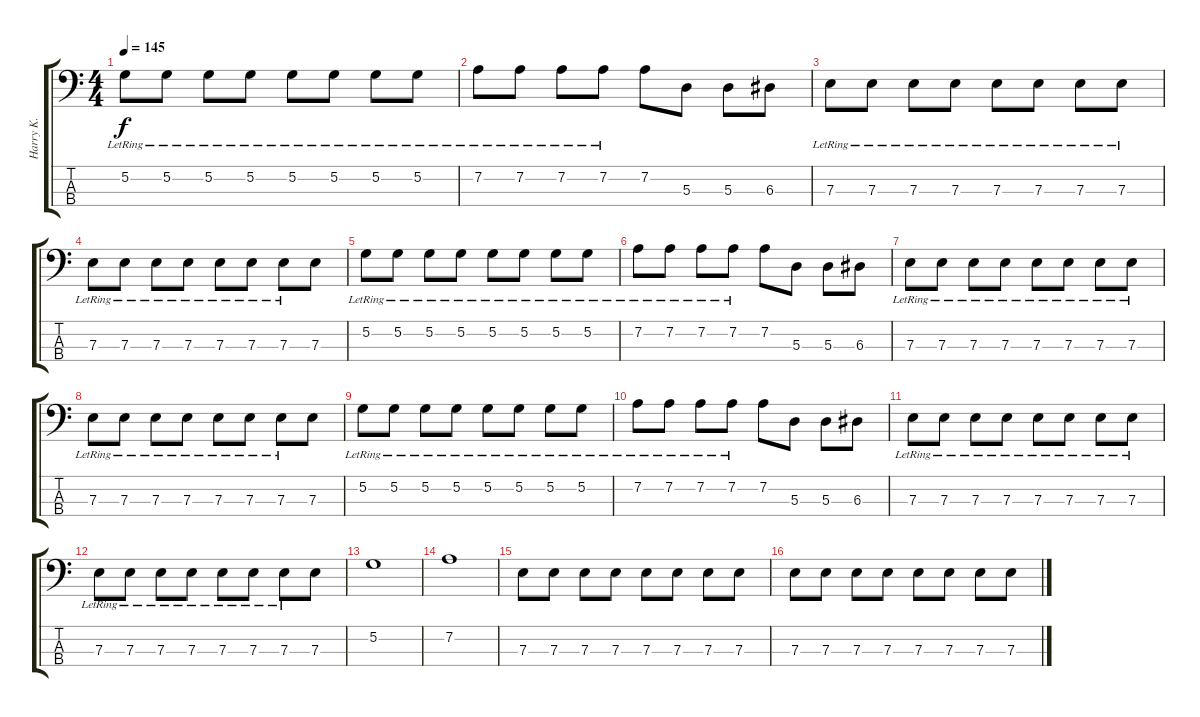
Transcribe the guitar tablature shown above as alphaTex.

\track ("Harry K." "Harry K.") {instrument electricbasspick}
\staff {score tabs}
\tuning (G2 D2 A1 E1) {hide}
\ts (4 4)
\tempo 145
\clef f4
\ks c
5.2{lr}.8{dy f} 5.2{lr}.8 5.2{lr}.8 5.2{lr}.8 5.2{lr}.8 5.2{lr}.8 5.2{lr}.8 5.2{lr}.8 |
7.2{lr}.8 7.2{lr}.8 7.2{lr}.8 7.2{lr}.8 7.2.8 5.3.8 5.3.8 6.3.8 |
7.3{lr}.8 7.3{lr}.8 7.3{lr}.8 7.3{lr}.8 7.3{lr}.8 7.3{lr}.8 7.3{lr}.8 7.3{lr}.8 |
7.3{lr}.8 7.3{lr}.8 7.3{lr}.8 7.3{lr}.8 7.3{lr}.8 7.3{lr}.8 7.3{lr}.8 7.3.8 |
5.2{lr}.8 5.2{lr}.8 5.2{lr}.8 5.2{lr}.8 5.2{lr}.8 5.2{lr}.8 5.2{lr}.8 5.2{lr}.8 |
7.2{lr}.8 7.2{lr}.8 7.2{lr}.8 7.2{lr}.8 7.2.8 5.3.8 5.3.8 6.3.8 |
7.3{lr}.8 7.3{lr}.8 7.3{lr}.8 7.3{lr}.8 7.3{lr}.8 7.3{lr}.8 7.3{lr}.8 7.3{lr}.8 |
7.3{lr}.8 7.3{lr}.8 7.3{lr}.8 7.3{lr}.8 7.3{lr}.8 7.3{lr}.8 7.3{lr}.8 7.3.8 |
5.2{lr}.8 5.2{lr}.8 5.2{lr}.8 5.2{lr}.8 5.2{lr}.8 5.2{lr}.8 5.2{lr}.8 5.2{lr}.8 |
7.2{lr}.8 7.2{lr}.8 7.2{lr}.8 7.2{lr}.8 7.2.8 5.3.8 5.3.8 6.3.8 |
7.3{lr}.8 7.3{lr}.8 7.3{lr}.8 7.3{lr}.8 7.3{lr}.8 7.3{lr}.8 7.3{lr}.8 7.3{lr}.8 |
7.3{lr}.8 7.3{lr}.8 7.3{lr}.8 7.3{lr}.8 7.3{lr}.8 7.3{lr}.8 7.3{lr}.8 7.3.8 |
5.2.1 |
7.2.1 |
7.3.8 7.3.8 7.3.8 7.3.8 7.3.8 7.3.8 7.3.8 7.3.8 |
7.3.8 7.3.8 7.3.8 7.3.8 7.3.8 7.3.8 7.3.8 7.3.8
